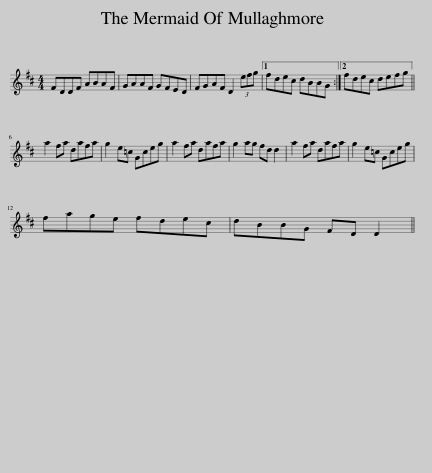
X:1
L:1/8
M:4/4
I:linebreak $
K:D
V:1 treble
V:1
 FDDF ABAF | GAAF GFED | FGAF D2 (3efg |1 fdec dBBG :|2 fdec defg ||$ %5
 a2 fa dafa | g2 e=c Gceg | a2 fa dafa | g2 ag fd d2 | a2 fa dafa | %10
 g2 e=c Gceg |$ fage fdec | dBBG FD D2 || %13
